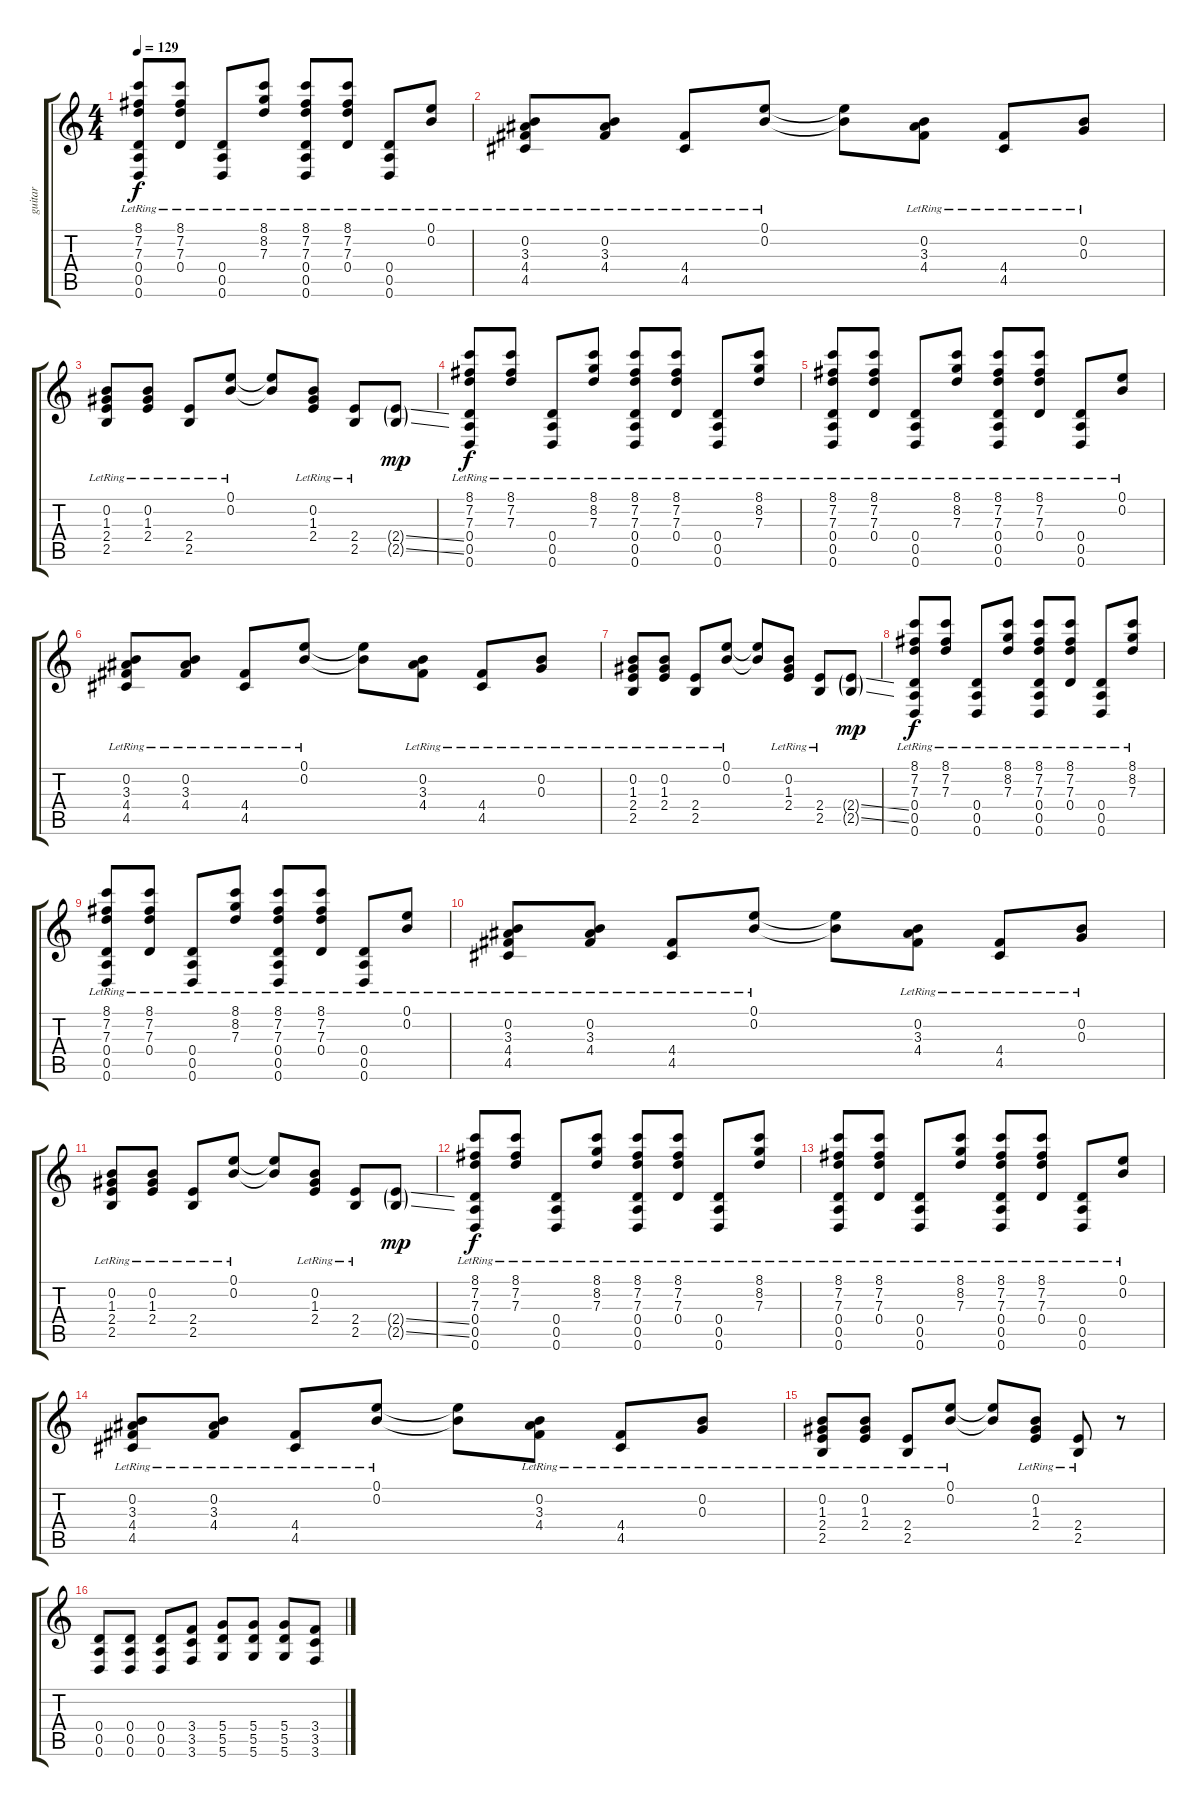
\track ("guitar" "guitar") {instrument distortionguitar}
\staff {score tabs}
\tuning (E4 B3 G3 D3 A2 D2) {hide}
\ts (4 4)
\tempo 129
\clef g2
\ks c
(8.1{lr} 7.2{lr} 7.3{lr} 0.4{lr} 0.5{lr} 0.6{lr}).8{dy f} (8.1{lr} 7.2{lr} 7.3{lr} 0.4{lr}).8 (0.4{lr} 0.5{lr} 0.6{lr}).8 (8.1{lr} 8.2{lr} 7.3{lr}).8 (8.1{lr} 7.2{lr} 7.3{lr} 0.4{lr} 0.5{lr} 0.6{lr}).8 (8.1{lr} 7.2{lr} 7.3{lr} 0.4{lr}).8 (0.4{lr} 0.5{lr} 0.6{lr}).8 (0.1{lr} 0.2{lr}).8 |
(0.2{lr} 3.3{lr} 4.4{lr} 4.5{lr}).8 (0.2{lr} 3.3{lr} 4.4{lr}).8 (4.4{lr} 4.5{lr}).8 (0.1{lr} 0.2{lr}).8 (0.1{t} 0.2{t}).8 (0.2{lr} 3.3{lr} 4.4{lr}).8 (4.4{lr} 4.5{lr}).8 (0.2{lr} 0.3{lr}).8 |
(0.2{lr} 1.3{lr} 2.4{lr} 2.5{lr}).8 (0.2{lr} 1.3{lr} 2.4{lr}).8 (2.4{lr} 2.5{lr}).8 (0.1{lr} 0.2{lr}).8 (0.1{t} 0.2{t}).8 (0.2{lr} 1.3{lr} 2.4{lr}).8 (2.4{lr} 2.5{lr}).8 (2.4{ss g} 2.5{ss g}).8{dy mp} |
(8.1{lr} 7.2{lr} 7.3{lr} 0.4{lr} 0.5{lr} 0.6{lr}).8{dy f} (8.1{lr} 7.2{lr} 7.3{lr}).8 (0.4{lr} 0.5{lr} 0.6{lr}).8 (8.1{lr} 8.2{lr} 7.3{lr}).8 (8.1{lr} 7.2{lr} 7.3{lr} 0.4{lr} 0.5{lr} 0.6{lr}).8 (8.1{lr} 7.2{lr} 7.3{lr} 0.4{lr}).8 (0.4{lr} 0.5{lr} 0.6{lr}).8 (8.1{lr} 8.2{lr} 7.3{lr}).8 |
(8.1{lr} 7.2{lr} 7.3{lr} 0.4{lr} 0.5{lr} 0.6{lr}).8 (8.1{lr} 7.2{lr} 7.3{lr} 0.4{lr}).8 (0.4{lr} 0.5{lr} 0.6{lr}).8 (8.1{lr} 8.2{lr} 7.3{lr}).8 (8.1{lr} 7.2{lr} 7.3{lr} 0.4{lr} 0.5{lr} 0.6{lr}).8 (8.1{lr} 7.2{lr} 7.3{lr} 0.4{lr}).8 (0.4{lr} 0.5{lr} 0.6{lr}).8 (0.1{lr} 0.2{lr}).8 |
(0.2{lr} 3.3{lr} 4.4{lr} 4.5{lr}).8 (0.2{lr} 3.3{lr} 4.4{lr}).8 (4.4{lr} 4.5{lr}).8 (0.1{lr} 0.2{lr}).8 (0.1{t} 0.2{t}).8 (0.2{lr} 3.3{lr} 4.4{lr}).8 (4.4{lr} 4.5{lr}).8 (0.2{lr} 0.3{lr}).8 |
(0.2{lr} 1.3{lr} 2.4{lr} 2.5{lr}).8 (0.2{lr} 1.3{lr} 2.4{lr}).8 (2.4{lr} 2.5{lr}).8 (0.1{lr} 0.2{lr}).8 (0.1{t} 0.2{t}).8 (0.2{lr} 1.3{lr} 2.4{lr}).8 (2.4{lr} 2.5{lr}).8 (2.4{ss g} 2.5{ss g}).8{dy mp} |
(8.1{lr} 7.2{lr} 7.3{lr} 0.4{lr} 0.5{lr} 0.6{lr}).8{dy f} (8.1{lr} 7.2{lr} 7.3{lr}).8 (0.4{lr} 0.5{lr} 0.6{lr}).8 (8.1{lr} 8.2{lr} 7.3{lr}).8 (8.1{lr} 7.2{lr} 7.3{lr} 0.4{lr} 0.5{lr} 0.6{lr}).8 (8.1{lr} 7.2{lr} 7.3{lr} 0.4{lr}).8 (0.4{lr} 0.5{lr} 0.6{lr}).8 (8.1{lr} 8.2{lr} 7.3{lr}).8 |
(8.1{lr} 7.2{lr} 7.3{lr} 0.4{lr} 0.5{lr} 0.6{lr}).8 (8.1{lr} 7.2{lr} 7.3{lr} 0.4{lr}).8 (0.4{lr} 0.5{lr} 0.6{lr}).8 (8.1{lr} 8.2{lr} 7.3{lr}).8 (8.1{lr} 7.2{lr} 7.3{lr} 0.4{lr} 0.5{lr} 0.6{lr}).8 (8.1{lr} 7.2{lr} 7.3{lr} 0.4{lr}).8 (0.4{lr} 0.5{lr} 0.6{lr}).8 (0.1{lr} 0.2{lr}).8 |
(0.2{lr} 3.3{lr} 4.4{lr} 4.5{lr}).8 (0.2{lr} 3.3{lr} 4.4{lr}).8 (4.4{lr} 4.5{lr}).8 (0.1{lr} 0.2{lr}).8 (0.1{t} 0.2{t}).8 (0.2{lr} 3.3{lr} 4.4{lr}).8 (4.4{lr} 4.5{lr}).8 (0.2{lr} 0.3{lr}).8 |
(0.2{lr} 1.3{lr} 2.4{lr} 2.5{lr}).8 (0.2{lr} 1.3{lr} 2.4{lr}).8 (2.4{lr} 2.5{lr}).8 (0.1{lr} 0.2{lr}).8 (0.1{t} 0.2{t}).8 (0.2{lr} 1.3{lr} 2.4{lr}).8 (2.4{lr} 2.5{lr}).8 (2.4{ss g} 2.5{ss g}).8{dy mp} |
(8.1{lr} 7.2{lr} 7.3{lr} 0.4{lr} 0.5{lr} 0.6{lr}).8{dy f} (8.1{lr} 7.2{lr} 7.3{lr}).8 (0.4{lr} 0.5{lr} 0.6{lr}).8 (8.1{lr} 8.2{lr} 7.3{lr}).8 (8.1{lr} 7.2{lr} 7.3{lr} 0.4{lr} 0.5{lr} 0.6{lr}).8 (8.1{lr} 7.2{lr} 7.3{lr} 0.4{lr}).8 (0.4{lr} 0.5{lr} 0.6{lr}).8 (8.1{lr} 8.2{lr} 7.3{lr}).8 |
(8.1{lr} 7.2{lr} 7.3{lr} 0.4{lr} 0.5{lr} 0.6{lr}).8 (8.1{lr} 7.2{lr} 7.3{lr} 0.4{lr}).8 (0.4{lr} 0.5{lr} 0.6{lr}).8 (8.1{lr} 8.2{lr} 7.3{lr}).8 (8.1{lr} 7.2{lr} 7.3{lr} 0.4{lr} 0.5{lr} 0.6{lr}).8 (8.1{lr} 7.2{lr} 7.3{lr} 0.4{lr}).8 (0.4{lr} 0.5{lr} 0.6{lr}).8 (0.1{lr} 0.2{lr}).8 |
(0.2{lr} 3.3{lr} 4.4{lr} 4.5{lr}).8 (0.2{lr} 3.3{lr} 4.4{lr}).8 (4.4{lr} 4.5{lr}).8 (0.1{lr} 0.2{lr}).8 (0.1{t} 0.2{t}).8 (0.2{lr} 3.3{lr} 4.4{lr}).8 (4.4{lr} 4.5{lr}).8 (0.2{lr} 0.3{lr}).8 |
(0.2{lr} 1.3{lr} 2.4{lr} 2.5{lr}).8 (0.2{lr} 1.3{lr} 2.4{lr}).8 (2.4{lr} 2.5{lr}).8 (0.1{lr} 0.2{lr}).8 (0.1{t} 0.2{t}).8 (0.2{lr} 1.3{lr} 2.4{lr}).8 (2.4{lr} 2.5{lr}).8 r.8 |
(0.4 0.5 0.6).8 (0.4 0.5 0.6).8 (0.4 0.5 0.6).8 (3.4 3.5 3.6).8 (5.4 5.5 5.6).8 (5.4 5.5 5.6).8 (5.4 5.5 5.6).8 (3.4 3.5 3.6).8
